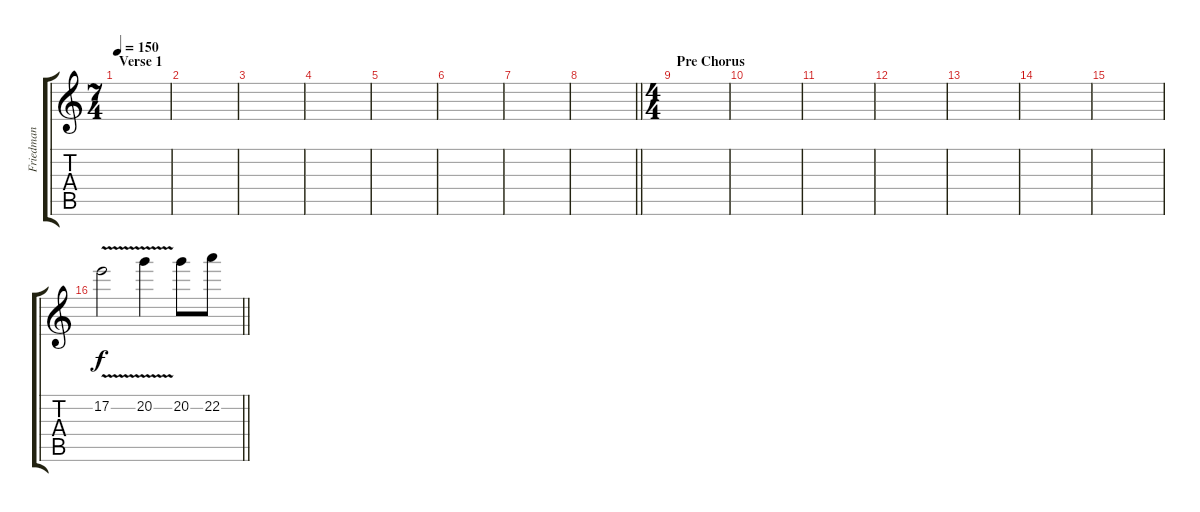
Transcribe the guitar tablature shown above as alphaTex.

\track ("Friedman" "Friedman") {instrument distortionguitar}
\staff {score tabs}
\tuning (E4 B3 G3 D3 A2 E2) {hide}
\ts (7 4)
\section ("" "Verse 1")
\tempo 150
\clef g2
\ks c
|
|
|
|
|
|
|
\barLineRight lightlight
|
\ts (4 4)
\section ("" "Pre Chorus")
|
|
|
|
|
|
|
\barLineRight lightlight
17.2{v}.2 20.2{v}.4 20.2.8 22.2.8
